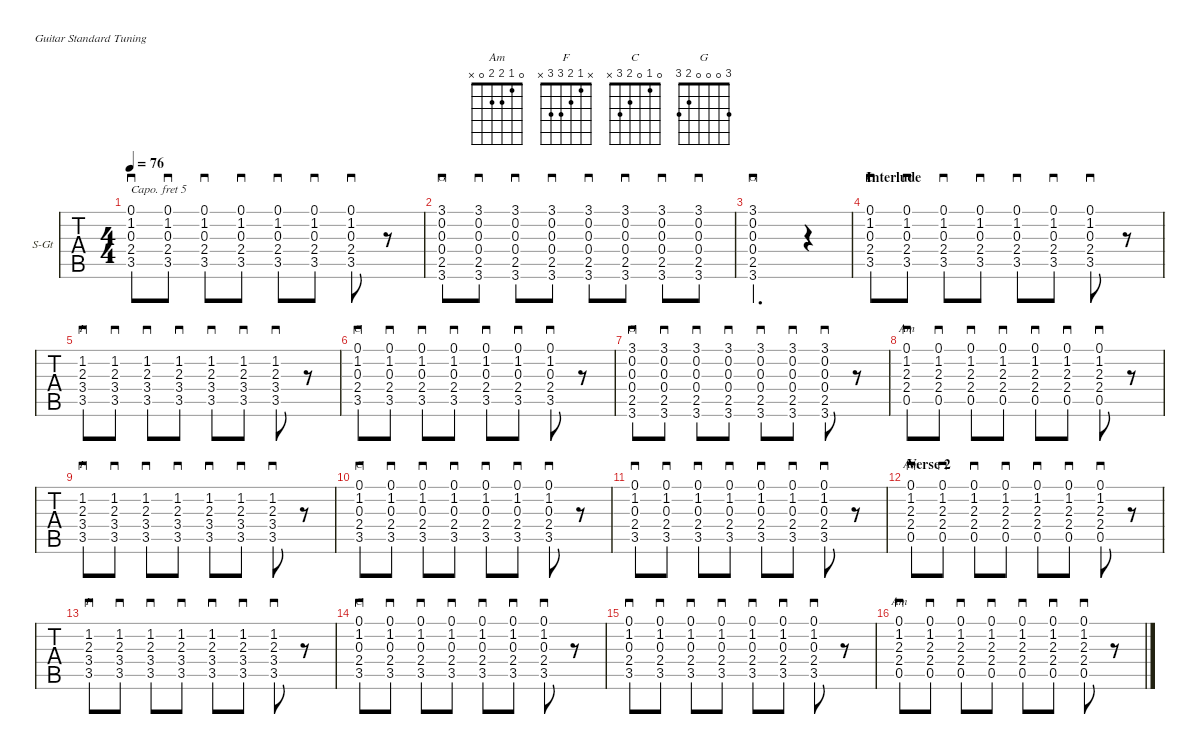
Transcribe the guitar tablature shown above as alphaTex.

\defaultSystemsLayout 4
\hideDynamics
\bracketExtendMode nobrackets
\firstSystemTrackNameOrientation horizontal
\track ("cowboy chords (capo) 05" "S-Gt") {instrument acousticguitarsteel}
\staff {tabs}
\capo 5
\tuning (E4 B3 G3 D3 A2 E2)
\chord ("Am" 0 1 2 2 0 x)
\chord ("F" x 1 2 3 3 x)
\chord ("C" 0 1 0 2 3 x)
\chord ("G" 3 0 0 0 2 3)
\ts (4 4)
\tempo 76
\clef g2
\ks gminor
(3.5{acc forcenatural} 2.4{acc forcenatural} 0.3{acc forcenatural} 1.2{acc forcenatural} 0.1{acc forcenatural}).8{sd dy mf beam Up} (3.5{acc forcenatural} 2.4{acc forcenatural} 0.3{acc forcenatural} 1.2{acc forcenatural} 0.1{acc forcenatural}).8{sd beam Up} (3.5{acc forcenatural} 2.4{acc forcenatural} 0.3{acc forcenatural} 1.2{acc forcenatural} 0.1{acc forcenatural}).8{sd beam Up} (3.5{acc forcenatural} 2.4{acc forcenatural} 0.3{acc forcenatural} 1.2{acc forcenatural} 0.1{acc forcenatural}).8{sd beam Up} (3.5{acc forcenatural} 2.4{acc forcenatural} 0.3{acc forcenatural} 1.2{acc forcenatural} 0.1{acc forcenatural}).8{sd beam Up} (3.5{acc forcenatural} 2.4{acc forcenatural} 0.3{acc forcenatural} 1.2{acc forcenatural} 0.1{acc forcenatural}).8{sd beam Up} (3.5{acc forcenatural} 2.4{acc forcenatural} 0.3{acc forcenatural} 1.2{acc forcenatural} 0.1{acc forcenatural}).8{sd beam Up} r.8{beam Down} |
(3.6{acc forcenatural} 2.5{acc forcenatural} 0.4{acc forcenatural} 0.3{acc forcenatural} 0.2{acc forcenatural} 3.1{acc forcenatural}).8{sd ch "G" beam Up} (3.6{acc forcenatural} 2.5{acc forcenatural} 0.4{acc forcenatural} 0.3{acc forcenatural} 0.2{acc forcenatural} 3.1{acc forcenatural}).8{sd beam Up} (3.6{acc forcenatural} 2.5{acc forcenatural} 0.4{acc forcenatural} 0.3{acc forcenatural} 0.2{acc forcenatural} 3.1{acc forcenatural}).8{sd beam Up} (3.6{acc forcenatural} 2.5{acc forcenatural} 0.4{acc forcenatural} 0.3{acc forcenatural} 0.2{acc forcenatural} 3.1{acc forcenatural}).8{sd beam Up} (3.6{acc forcenatural} 2.5{acc forcenatural} 0.4{acc forcenatural} 0.3{acc forcenatural} 0.2{acc forcenatural} 3.1{acc forcenatural}).8{sd beam Up} (3.6{acc forcenatural} 2.5{acc forcenatural} 0.4{acc forcenatural} 0.3{acc forcenatural} 0.2{acc forcenatural} 3.1{acc forcenatural}).8{sd beam Up} (3.6{acc forcenatural} 2.5{acc forcenatural} 0.4{acc forcenatural} 0.3{acc forcenatural} 0.2{acc forcenatural} 3.1{acc forcenatural}).8{sd beam Up} (3.6{acc forcenatural} 2.5{acc forcenatural} 0.4{acc forcenatural} 0.3{acc forcenatural} 0.2{acc forcenatural} 3.1{acc forcenatural}).8{sd beam Up} |
(3.6{acc forcenatural} 2.5{acc forcenatural} 0.4{acc forcenatural} 0.3{acc forcenatural} 0.2{acc forcenatural} 3.1{acc forcenatural}).2{d sd ch "G" beam Up} r.4{beam Down} |
\section ("" "Interlude")
(3.5{acc forcenatural} 2.4{acc forcenatural} 0.3{acc forcenatural} 1.2{acc forcenatural} 0.1{acc forcenatural}).8{sd ch "C" beam Up} (3.5{acc forcenatural} 2.4{acc forcenatural} 0.3{acc forcenatural} 1.2{acc forcenatural} 0.1{acc forcenatural}).8{sd beam Up} (3.5{acc forcenatural} 2.4{acc forcenatural} 0.3{acc forcenatural} 1.2{acc forcenatural} 0.1{acc forcenatural}).8{sd beam Up} (3.5{acc forcenatural} 2.4{acc forcenatural} 0.3{acc forcenatural} 1.2{acc forcenatural} 0.1{acc forcenatural}).8{sd beam Up} (3.5{acc forcenatural} 2.4{acc forcenatural} 0.3{acc forcenatural} 1.2{acc forcenatural} 0.1{acc forcenatural}).8{sd beam Up} (3.5{acc forcenatural} 2.4{acc forcenatural} 0.3{acc forcenatural} 1.2{acc forcenatural} 0.1{acc forcenatural}).8{sd beam Up} (3.5{acc forcenatural} 2.4{acc forcenatural} 0.3{acc forcenatural} 1.2{acc forcenatural} 0.1{acc forcenatural}).8{sd beam Up} r.8{beam Down} |
(3.5{acc forcenatural} 3.4{acc forcenatural} 2.3{acc forcenatural} 1.2{acc forcenatural}).8{sd ch "F" beam Up} (3.5{acc forcenatural} 3.4{acc forcenatural} 2.3{acc forcenatural} 1.2{acc forcenatural}).8{sd beam Up} (3.5{acc forcenatural} 3.4{acc forcenatural} 2.3{acc forcenatural} 1.2{acc forcenatural}).8{sd beam Up} (3.5{acc forcenatural} 3.4{acc forcenatural} 2.3{acc forcenatural} 1.2{acc forcenatural}).8{sd beam Up} (3.5{acc forcenatural} 3.4{acc forcenatural} 2.3{acc forcenatural} 1.2{acc forcenatural}).8{sd beam Up} (3.5{acc forcenatural} 3.4{acc forcenatural} 2.3{acc forcenatural} 1.2{acc forcenatural}).8{sd beam Up} (3.5{acc forcenatural} 3.4{acc forcenatural} 2.3{acc forcenatural} 1.2{acc forcenatural}).8{sd beam Up} r.8{beam Down} |
(3.5{acc forcenatural} 2.4{acc forcenatural} 0.3{acc forcenatural} 1.2{acc forcenatural} 0.1{acc forcenatural}).8{sd ch "C" beam Up} (3.5{acc forcenatural} 2.4{acc forcenatural} 0.3{acc forcenatural} 1.2{acc forcenatural} 0.1{acc forcenatural}).8{sd beam Up} (3.5{acc forcenatural} 2.4{acc forcenatural} 0.3{acc forcenatural} 1.2{acc forcenatural} 0.1{acc forcenatural}).8{sd beam Up} (3.5{acc forcenatural} 2.4{acc forcenatural} 0.3{acc forcenatural} 1.2{acc forcenatural} 0.1{acc forcenatural}).8{sd beam Up} (3.5{acc forcenatural} 2.4{acc forcenatural} 0.3{acc forcenatural} 1.2{acc forcenatural} 0.1{acc forcenatural}).8{sd beam Up} (3.5{acc forcenatural} 2.4{acc forcenatural} 0.3{acc forcenatural} 1.2{acc forcenatural} 0.1{acc forcenatural}).8{sd beam Up} (3.5{acc forcenatural} 2.4{acc forcenatural} 0.3{acc forcenatural} 1.2{acc forcenatural} 0.1{acc forcenatural}).8{sd beam Up} r.8{beam Down} |
(3.6{acc forcenatural} 2.5{acc forcenatural} 0.4{acc forcenatural} 0.3{acc forcenatural} 0.2{acc forcenatural} 3.1{acc forcenatural}).8{sd ch "G" beam Up} (3.6{acc forcenatural} 2.5{acc forcenatural} 0.4{acc forcenatural} 0.3{acc forcenatural} 0.2{acc forcenatural} 3.1{acc forcenatural}).8{sd beam Up} (3.6{acc forcenatural} 2.5{acc forcenatural} 0.4{acc forcenatural} 0.3{acc forcenatural} 0.2{acc forcenatural} 3.1{acc forcenatural}).8{sd beam Up} (3.6{acc forcenatural} 2.5{acc forcenatural} 0.4{acc forcenatural} 0.3{acc forcenatural} 0.2{acc forcenatural} 3.1{acc forcenatural}).8{sd beam Up} (3.6{acc forcenatural} 2.5{acc forcenatural} 0.4{acc forcenatural} 0.3{acc forcenatural} 0.2{acc forcenatural} 3.1{acc forcenatural}).8{sd beam Up} (3.6{acc forcenatural} 2.5{acc forcenatural} 0.4{acc forcenatural} 0.3{acc forcenatural} 0.2{acc forcenatural} 3.1{acc forcenatural}).8{sd beam Up} (3.6{acc forcenatural} 2.5{acc forcenatural} 0.4{acc forcenatural} 0.3{acc forcenatural} 0.2{acc forcenatural} 3.1{acc forcenatural}).8{sd beam Up} r.8{beam Down} |
(0.5{acc forcenatural} 2.4{acc forcenatural} 2.3{acc forcenatural} 1.2{acc forcenatural} 0.1{acc forcenatural}).8{sd ch "Am" beam Up} (0.5{acc forcenatural} 2.4{acc forcenatural} 2.3{acc forcenatural} 1.2{acc forcenatural} 0.1{acc forcenatural}).8{sd beam Up} (0.5{acc forcenatural} 2.4{acc forcenatural} 2.3{acc forcenatural} 1.2{acc forcenatural} 0.1{acc forcenatural}).8{sd beam Up} (0.5{acc forcenatural} 2.4{acc forcenatural} 2.3{acc forcenatural} 1.2{acc forcenatural} 0.1{acc forcenatural}).8{sd beam Up} (0.5{acc forcenatural} 2.4{acc forcenatural} 2.3{acc forcenatural} 1.2{acc forcenatural} 0.1{acc forcenatural}).8{sd beam Up} (0.5{acc forcenatural} 2.4{acc forcenatural} 2.3{acc forcenatural} 1.2{acc forcenatural} 0.1{acc forcenatural}).8{sd beam Up} (0.5{acc forcenatural} 2.4{acc forcenatural} 2.3{acc forcenatural} 1.2{acc forcenatural} 0.1{acc forcenatural}).8{sd beam Up} r.8{beam Down} |
(3.5{acc forcenatural} 3.4{acc forcenatural} 2.3{acc forcenatural} 1.2{acc forcenatural}).8{sd ch "F" beam Up} (3.5{acc forcenatural} 3.4{acc forcenatural} 2.3{acc forcenatural} 1.2{acc forcenatural}).8{sd beam Up} (3.5{acc forcenatural} 3.4{acc forcenatural} 2.3{acc forcenatural} 1.2{acc forcenatural}).8{sd beam Up} (3.5{acc forcenatural} 3.4{acc forcenatural} 2.3{acc forcenatural} 1.2{acc forcenatural}).8{sd beam Up} (3.5{acc forcenatural} 3.4{acc forcenatural} 2.3{acc forcenatural} 1.2{acc forcenatural}).8{sd beam Up} (3.5{acc forcenatural} 3.4{acc forcenatural} 2.3{acc forcenatural} 1.2{acc forcenatural}).8{sd beam Up} (3.5{acc forcenatural} 3.4{acc forcenatural} 2.3{acc forcenatural} 1.2{acc forcenatural}).8{sd beam Up} r.8{beam Down} |
(3.5{acc forcenatural} 2.4{acc forcenatural} 0.3{acc forcenatural} 1.2{acc forcenatural} 0.1{acc forcenatural}).8{sd ch "C" beam Up} (3.5{acc forcenatural} 2.4{acc forcenatural} 0.3{acc forcenatural} 1.2{acc forcenatural} 0.1{acc forcenatural}).8{sd beam Up} (3.5{acc forcenatural} 2.4{acc forcenatural} 0.3{acc forcenatural} 1.2{acc forcenatural} 0.1{acc forcenatural}).8{sd beam Up} (3.5{acc forcenatural} 2.4{acc forcenatural} 0.3{acc forcenatural} 1.2{acc forcenatural} 0.1{acc forcenatural}).8{sd beam Up} (3.5{acc forcenatural} 2.4{acc forcenatural} 0.3{acc forcenatural} 1.2{acc forcenatural} 0.1{acc forcenatural}).8{sd beam Up} (3.5{acc forcenatural} 2.4{acc forcenatural} 0.3{acc forcenatural} 1.2{acc forcenatural} 0.1{acc forcenatural}).8{sd beam Up} (3.5{acc forcenatural} 2.4{acc forcenatural} 0.3{acc forcenatural} 1.2{acc forcenatural} 0.1{acc forcenatural}).8{sd beam Up} r.8{beam Down} |
(3.5{acc forcenatural} 2.4{acc forcenatural} 0.3{acc forcenatural} 1.2{acc forcenatural} 0.1{acc forcenatural}).8{sd beam Up} (3.5{acc forcenatural} 2.4{acc forcenatural} 0.3{acc forcenatural} 1.2{acc forcenatural} 0.1{acc forcenatural}).8{sd beam Up} (3.5{acc forcenatural} 2.4{acc forcenatural} 0.3{acc forcenatural} 1.2{acc forcenatural} 0.1{acc forcenatural}).8{sd beam Up} (3.5{acc forcenatural} 2.4{acc forcenatural} 0.3{acc forcenatural} 1.2{acc forcenatural} 0.1{acc forcenatural}).8{sd beam Up} (3.5{acc forcenatural} 2.4{acc forcenatural} 0.3{acc forcenatural} 1.2{acc forcenatural} 0.1{acc forcenatural}).8{sd beam Up} (3.5{acc forcenatural} 2.4{acc forcenatural} 0.3{acc forcenatural} 1.2{acc forcenatural} 0.1{acc forcenatural}).8{sd beam Up} (3.5{acc forcenatural} 2.4{acc forcenatural} 0.3{acc forcenatural} 1.2{acc forcenatural} 0.1{acc forcenatural}).8{sd beam Up} r.8{beam Down} |
\section ("" "Verse 2")
(0.5{acc forcenatural} 2.4{acc forcenatural} 2.3{acc forcenatural} 1.2{acc forcenatural} 0.1{acc forcenatural}).8{sd ch "Am" beam Up} (0.5{acc forcenatural} 2.4{acc forcenatural} 2.3{acc forcenatural} 1.2{acc forcenatural} 0.1{acc forcenatural}).8{sd beam Up} (0.5{acc forcenatural} 2.4{acc forcenatural} 2.3{acc forcenatural} 1.2{acc forcenatural} 0.1{acc forcenatural}).8{sd beam Up} (0.5{acc forcenatural} 2.4{acc forcenatural} 2.3{acc forcenatural} 1.2{acc forcenatural} 0.1{acc forcenatural}).8{sd beam Up} (0.5{acc forcenatural} 2.4{acc forcenatural} 2.3{acc forcenatural} 1.2{acc forcenatural} 0.1{acc forcenatural}).8{sd beam Up} (0.5{acc forcenatural} 2.4{acc forcenatural} 2.3{acc forcenatural} 1.2{acc forcenatural} 0.1{acc forcenatural}).8{sd beam Up} (0.5{acc forcenatural} 2.4{acc forcenatural} 2.3{acc forcenatural} 1.2{acc forcenatural} 0.1{acc forcenatural}).8{sd beam Up} r.8{beam Down} |
(3.5{acc forcenatural} 3.4{acc forcenatural} 2.3{acc forcenatural} 1.2{acc forcenatural}).8{sd ch "F" beam Up} (3.5{acc forcenatural} 3.4{acc forcenatural} 2.3{acc forcenatural} 1.2{acc forcenatural}).8{sd beam Up} (3.5{acc forcenatural} 3.4{acc forcenatural} 2.3{acc forcenatural} 1.2{acc forcenatural}).8{sd beam Up} (3.5{acc forcenatural} 3.4{acc forcenatural} 2.3{acc forcenatural} 1.2{acc forcenatural}).8{sd beam Up} (3.5{acc forcenatural} 3.4{acc forcenatural} 2.3{acc forcenatural} 1.2{acc forcenatural}).8{sd beam Up} (3.5{acc forcenatural} 3.4{acc forcenatural} 2.3{acc forcenatural} 1.2{acc forcenatural}).8{sd beam Up} (3.5{acc forcenatural} 3.4{acc forcenatural} 2.3{acc forcenatural} 1.2{acc forcenatural}).8{sd beam Up} r.8{beam Down} |
(3.5{acc forcenatural} 2.4{acc forcenatural} 0.3{acc forcenatural} 1.2{acc forcenatural} 0.1{acc forcenatural}).8{sd ch "C" beam Up} (3.5{acc forcenatural} 2.4{acc forcenatural} 0.3{acc forcenatural} 1.2{acc forcenatural} 0.1{acc forcenatural}).8{sd beam Up} (3.5{acc forcenatural} 2.4{acc forcenatural} 0.3{acc forcenatural} 1.2{acc forcenatural} 0.1{acc forcenatural}).8{sd beam Up} (3.5{acc forcenatural} 2.4{acc forcenatural} 0.3{acc forcenatural} 1.2{acc forcenatural} 0.1{acc forcenatural}).8{sd beam Up} (3.5{acc forcenatural} 2.4{acc forcenatural} 0.3{acc forcenatural} 1.2{acc forcenatural} 0.1{acc forcenatural}).8{sd beam Up} (3.5{acc forcenatural} 2.4{acc forcenatural} 0.3{acc forcenatural} 1.2{acc forcenatural} 0.1{acc forcenatural}).8{sd beam Up} (3.5{acc forcenatural} 2.4{acc forcenatural} 0.3{acc forcenatural} 1.2{acc forcenatural} 0.1{acc forcenatural}).8{sd beam Up} r.8{beam Down} |
(3.5{acc forcenatural} 2.4{acc forcenatural} 0.3{acc forcenatural} 1.2{acc forcenatural} 0.1{acc forcenatural}).8{sd beam Up} (3.5{acc forcenatural} 2.4{acc forcenatural} 0.3{acc forcenatural} 1.2{acc forcenatural} 0.1{acc forcenatural}).8{sd beam Up} (3.5{acc forcenatural} 2.4{acc forcenatural} 0.3{acc forcenatural} 1.2{acc forcenatural} 0.1{acc forcenatural}).8{sd beam Up} (3.5{acc forcenatural} 2.4{acc forcenatural} 0.3{acc forcenatural} 1.2{acc forcenatural} 0.1{acc forcenatural}).8{sd beam Up} (3.5{acc forcenatural} 2.4{acc forcenatural} 0.3{acc forcenatural} 1.2{acc forcenatural} 0.1{acc forcenatural}).8{sd beam Up} (3.5{acc forcenatural} 2.4{acc forcenatural} 0.3{acc forcenatural} 1.2{acc forcenatural} 0.1{acc forcenatural}).8{sd beam Up} (3.5{acc forcenatural} 2.4{acc forcenatural} 0.3{acc forcenatural} 1.2{acc forcenatural} 0.1{acc forcenatural}).8{sd beam Up} r.8{beam Down} |
(0.5{acc forcenatural} 2.4{acc forcenatural} 2.3{acc forcenatural} 1.2{acc forcenatural} 0.1{acc forcenatural}).8{sd ch "Am" beam Up} (0.5{acc forcenatural} 2.4{acc forcenatural} 2.3{acc forcenatural} 1.2{acc forcenatural} 0.1{acc forcenatural}).8{sd beam Up} (0.5{acc forcenatural} 2.4{acc forcenatural} 2.3{acc forcenatural} 1.2{acc forcenatural} 0.1{acc forcenatural}).8{sd beam Up} (0.5{acc forcenatural} 2.4{acc forcenatural} 2.3{acc forcenatural} 1.2{acc forcenatural} 0.1{acc forcenatural}).8{sd beam Up} (0.5{acc forcenatural} 2.4{acc forcenatural} 2.3{acc forcenatural} 1.2{acc forcenatural} 0.1{acc forcenatural}).8{sd beam Up} (0.5{acc forcenatural} 2.4{acc forcenatural} 2.3{acc forcenatural} 1.2{acc forcenatural} 0.1{acc forcenatural}).8{sd beam Up} (0.5{acc forcenatural} 2.4{acc forcenatural} 2.3{acc forcenatural} 1.2{acc forcenatural} 0.1{acc forcenatural}).8{sd beam Up} r.8{beam Down}
